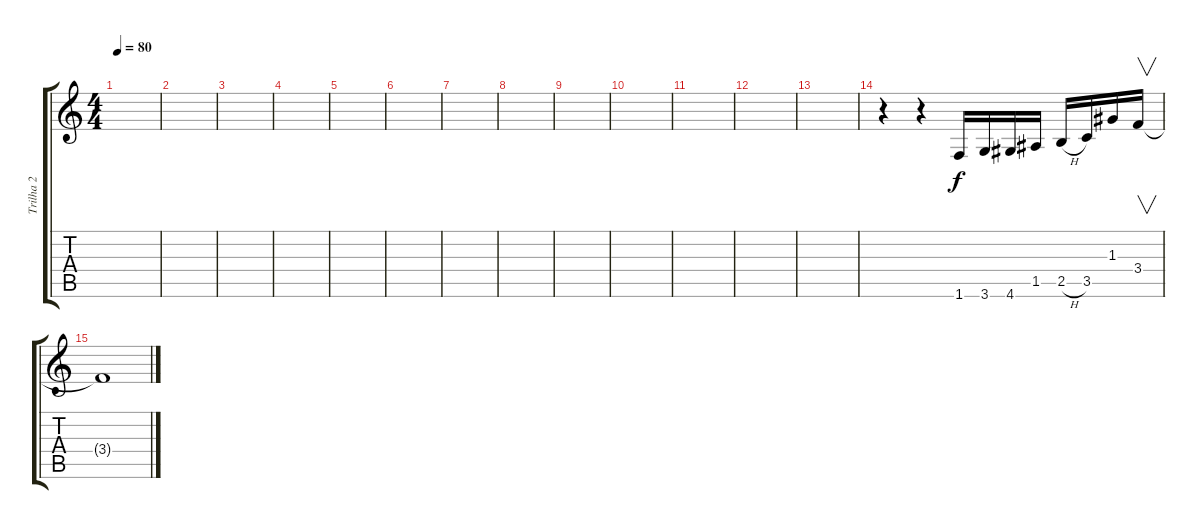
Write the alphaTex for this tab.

\track ("Trilha 2" "Trilha 2") {instrument electricguitarclean}
\staff {score tabs}
\tuning (E4 B3 G3 D3 A2 E2) {hide}
\ts (4 4)
\tempo 80
\clef g2
\ks c
|
|
|
|
|
|
|
|
|
|
|
|
|
r.4 r.4 1.6.16 3.6.16 4.6.16 1.5.16 2.5{h}.16 3.5.16 1.3.16 3.4.16{v} |
3.4{t}.1
